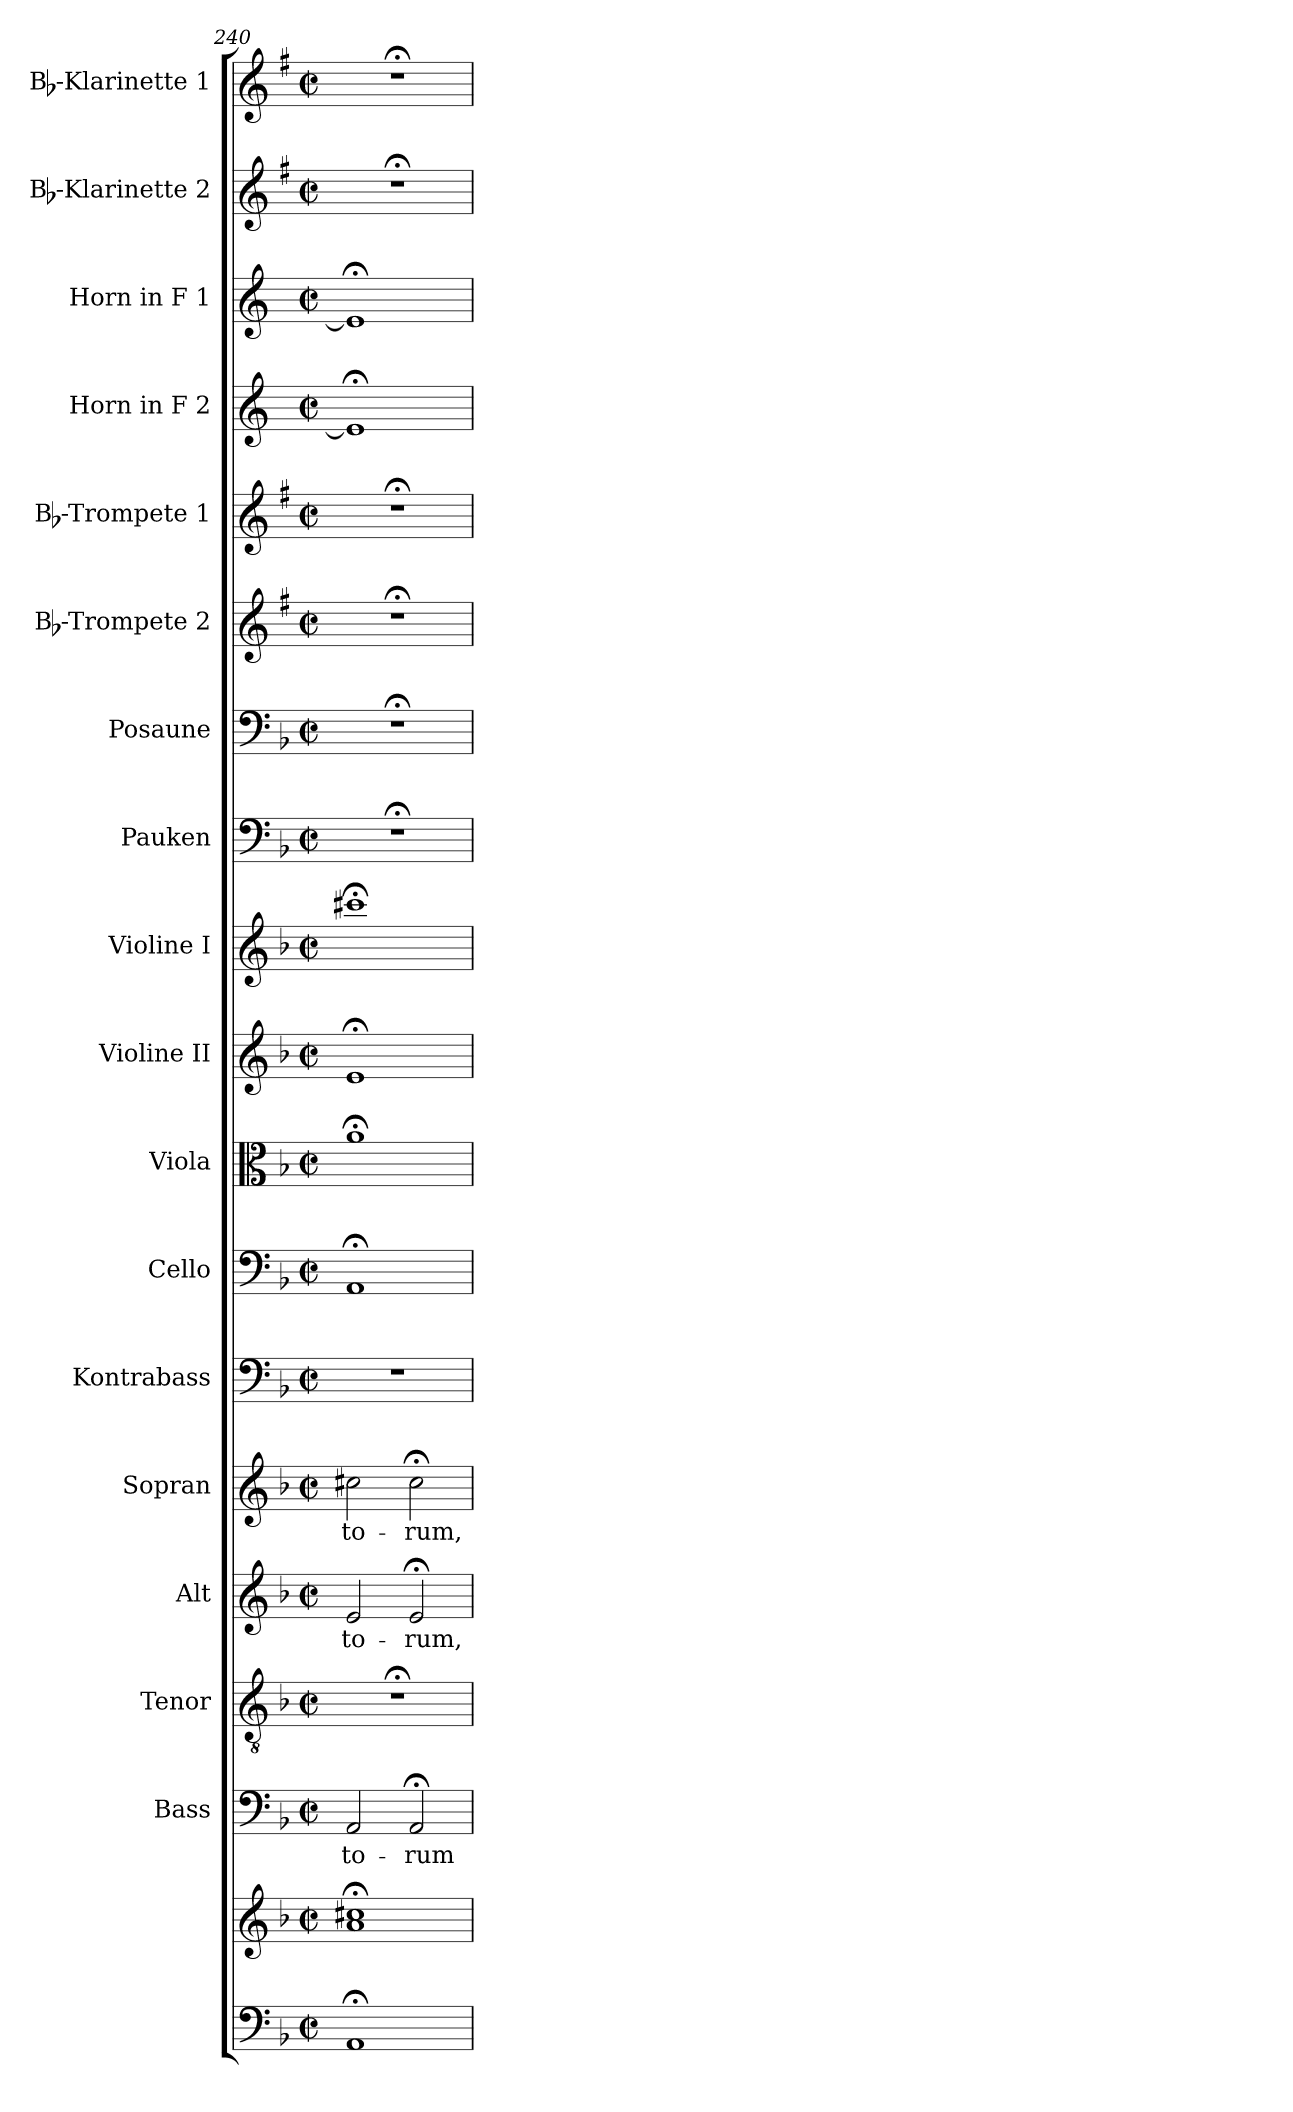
**kern	**kern	**kern	**text	**kern	**kern	**text	**kern	**text	**kern	**kern	**kern	**kern	**kern	**kern	**kern	**kern	**kern	**kern	**kern	**kern	**kern
*part18	*part18	*part17	*part17	*part16	*part15	*part15	*part14	*part14	*part13	*part12	*part11	*part10	*part9	*part8	*part7	*part6	*part5	*part4	*part3	*part2	*part1
*staff19	*staff18	*staff17	*staff17	*staff16	*staff15	*staff15	*staff14	*staff14	*staff13	*staff12	*staff11	*staff10	*staff9	*staff8	*staff7	*staff6	*staff5	*staff4	*staff3	*staff2	*staff1
*	*	*I"Bass	*	*I"Tenor	*I"Alt	*	*I"Sopran	*	*I"Kontrabass	*I"Cello	*I"Viola	*I"Violine II	*I"Violine I	*I"Pauken	*I"Posaune	*I"Bb-Trompete 2	*I"Bb-Trompete 1	*I"Horn in F 2	*I"Horn in F 1	*I"Bb-Klarinette 2	*I"Bb-Klarinette 1
*	*	*I'B.	*	*I'T.	*I'A.	*	*I'S.	*	*I'Kb.	*	*I'Vla.	*I'Vl. II	*I'Vl. I	*I'Pk.	*I'Pos.	*I'Bb Trp. 2	*I'Bb Trp. 1	*	*	*I'Bb Kl. 2	*I'Bb Kl. 1
*clefF4	*clefG2	*clefF4	*	*clefGv2	*clefG2	*	*clefG2	*	*clefF4	*clefF4	*clefC3	*clefG2	*clefG2	*clefF4	*clefF4	*clefG2	*clefG2	*clefG2	*clefG2	*clefG2	*clefG2
*	*	*	*	*	*	*	*	*	*ITrd7c12	*	*	*	*	*	*	*ITrd1c2	*ITrd1c2	*ITrd4c7	*ITrd4c7	*ITrd1c2	*ITrd1c2
*k[b-]	*k[b-]	*k[b-]	*	*k[b-]	*k[b-]	*	*k[b-]	*	*k[b-]	*k[b-]	*k[b-]	*k[b-]	*k[b-]	*k[b-]	*k[b-]	*k[b-]	*k[b-]	*k[b-]	*k[b-]	*k[b-]	*k[b-]
*F:	*F:	*F:	*	*F:	*F:	*	*F:	*	*F:	*F:	*F:	*F:	*F:	*F:	*F:	*F:	*F:	*F:	*F:	*F:	*F:
*M2/2	*M2/2	*M2/2	*	*M2/2	*M2/2	*	*M2/2	*	*M2/2	*M2/2	*M2/2	*M2/2	*M2/2	*M2/2	*M2/2	*M2/2	*M2/2	*M2/2	*M2/2	*M2/2	*M2/2
*met(c|)	*met(c|)	*met(c|)	*	*met(c|)	*met(c|)	*	*met(c|)	*	*met(c|)	*met(c|)	*met(c|)	*met(c|)	*met(c|)	*met(c|)	*met(c|)	*met(c|)	*met(c|)	*met(c|)	*met(c|)	*met(c|)	*met(c|)
=240	=240	=240	=240	=240	=240	=240	=240	=240	=240	=240	=240	=240	=240	=240	=240	=240	=240	=240	=240	=240	=240
!	!	!	!LO:LY:b	!	!	!LO:LY:b	!	!LO:LY:b	!	!	!	!	!	!	!	!	!	!	!	!	!
1AA;	1a;< 1cc#X;<	2AA/	-to-	1r;<	2e/	-to-	2cc#X\	-to-	1r	1AA;<	1a;<	1e;<	1ccc#X;<	1r;<	1r;<	1r;<	1r;<	1A;<]	1A;<]	1r;<	1r;<
!	!	!	!LO:LY:b	!	!	!LO:LY:b	!	!LO:LY:b	!	!	!	!	!	!	!	!	!	!	!	!	!
.	.	2AA;</	-rum	.	2e;</	-rum,	2cc#;<\	-rum,	.	.	.	.	.	.	.	.	.	.	.	.	.
=	=	=	=	=	=	=	=	=	=	=	=	=	=	=	=	=	=	=	=	=	=
*-	*-	*-	*-	*-	*-	*-	*-	*-	*-	*-	*-	*-	*-	*-	*-	*-	*-	*-	*-	*-	*-
